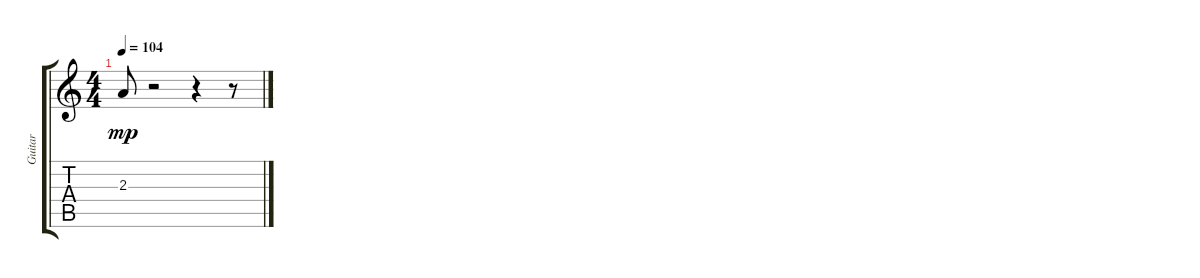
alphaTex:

\track ("Guitar" "Guitar") {instrument electricguitarclean}
\staff {score tabs}
\tuning (E4 B3 G3 D3 A2 E2) {hide}
\ts (4 4)
\tempo 104
\clef g2
\ks c
2.3.8{dy mp} r.2 r.4 r.8
